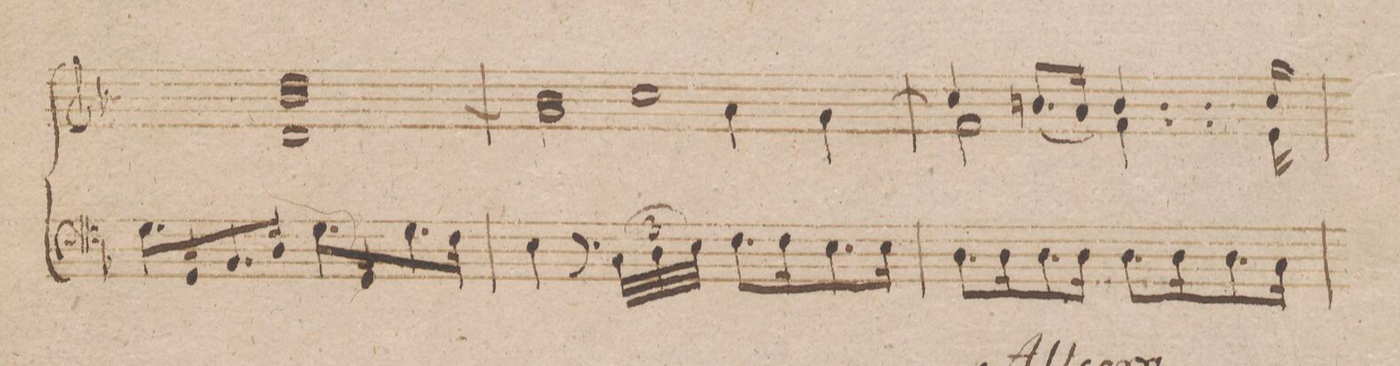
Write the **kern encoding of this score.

**kern	**dynam
*I"Organo.	*
*clefF4	*
*k[b-]	*
*met(c)	*
*M4/4	*
8.G\L	.
16GG/K	.
8.BB-/	.
16D/Jk	.
8.G\L	.
16GG/K	.
8.G\	.
16F\Jk	.
=9	=9
4E\	.
8.r	.
48C\LLL	.
48D\	.
48E\JJJ	.
8.F\L	.
16F\K	.
8.E\	.
16E\Jk	.
=10	=10
8.D\L	.
16D\K	.
8.D\	.
16D\Jk	.
8.D\L	.
16D\K	.
8.D\	.
16C\Jk	.
=11	=11
*-	*-
